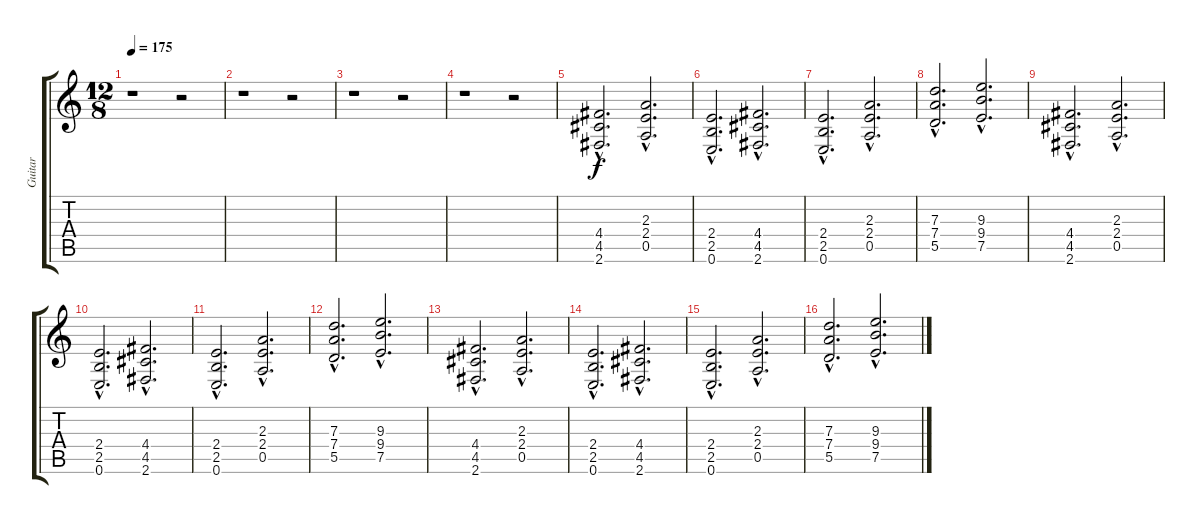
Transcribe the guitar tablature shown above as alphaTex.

\track ("Guitar" "Guitar") {instrument distortionguitar}
\staff {score tabs}
\tuning (E4 B3 G3 D3 A2 E2) {hide}
\ts (12 8)
\tempo 175
\clef g2
\ks c
r.1{dy f} r.2 |
r.1 r.2 |
r.1 r.2 |
r.1 r.2 |
(4.4{hac} 4.5{hac} 2.6{hac}).2{d volume 8} (2.3{hac} 2.4{hac} 0.5{hac}).2{d} |
(2.4{hac} 2.5{hac} 0.6{hac}).2{d} (4.4{hac} 4.5{hac} 2.6{hac}).2{d} |
(2.4{hac} 2.5{hac} 0.6{hac}).2{d} (2.3{hac} 2.4{hac} 0.5{hac}).2{d} |
(7.3{hac} 7.4{hac} 5.5{hac}).2{d} (9.3{hac} 9.4{hac} 7.5{hac}).2{d} |
(4.4{hac} 4.5{hac} 2.6{hac}).2{d} (2.3{hac} 2.4{hac} 0.5{hac}).2{d} |
(2.4{hac} 2.5{hac} 0.6{hac}).2{d} (4.4{hac} 4.5{hac} 2.6{hac}).2{d} |
(2.4{hac} 2.5{hac} 0.6{hac}).2{d} (2.3{hac} 2.4{hac} 0.5{hac}).2{d} |
(7.3{hac} 7.4{hac} 5.5{hac}).2{d} (9.3{hac} 9.4{hac} 7.5{hac}).2{d} |
(4.4{hac} 4.5{hac} 2.6{hac}).2{d} (2.3{hac} 2.4{hac} 0.5{hac}).2{d} |
(2.4{hac} 2.5{hac} 0.6{hac}).2{d} (4.4{hac} 4.5{hac} 2.6{hac}).2{d} |
(2.4{hac} 2.5{hac} 0.6{hac}).2{d} (2.3{hac} 2.4{hac} 0.5{hac}).2{d} |
(7.3{hac} 7.4{hac} 5.5{hac}).2{d} (9.3{hac} 9.4{hac} 7.5{hac}).2{d}
